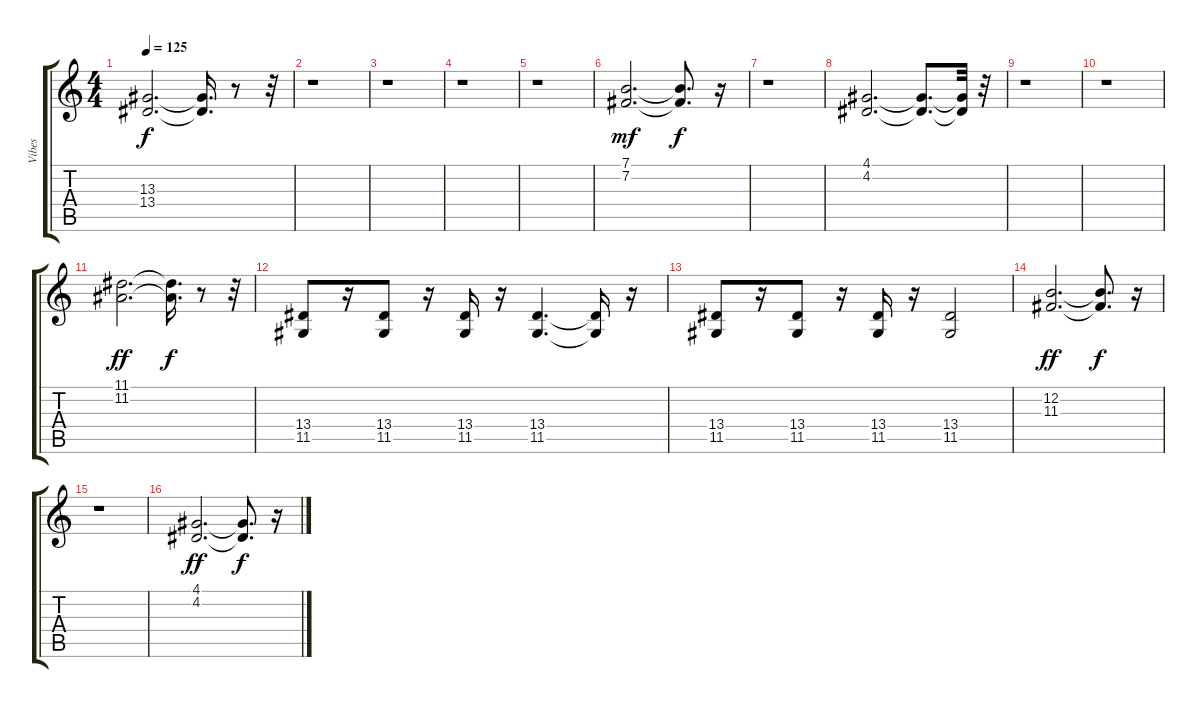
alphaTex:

\track ("Vibes" "Vibes") {instrument vibraphone}
\staff {score tabs}
\tuning (E4 B3 G3 D3 A2 E2) {hide}
\ts (4 4)
\tempo 125
\clef g2
\ks c
(13.3 13.4).2{d dy f} (13.3{t} 13.4{t}).16{d} r.8 r.32 |
r.1 |
r.1 |
r.1 |
r.1 |
(7.1 7.2).2{d dy mf} (7.1{t} 7.2{t}).8{d dy f} r.16 |
r.1 |
(4.1 4.2).2{d} (4.1{t} 4.2{t}).8{d} (4.1{t} 4.2{t}).32 r.32 |
r.1 |
r.1 |
(11.1 11.2).2{d dy ff} (11.1{t} 11.2{t}).16{d dy f} r.8 r.32 |
(13.4 11.5).8 r.16 (13.4 11.5).8 r.16 (13.4 11.5).16 r.16 (13.4 11.5).4{d} (13.4{t} 11.5{t}).16 r.16 |
(13.4 11.5).8 r.16 (13.4 11.5).8 r.16 (13.4 11.5).16 r.16 (13.4 11.5).2 |
(12.2 11.3).2{d dy ff} (12.2{t} 11.3{t}).8{d dy f} r.16 |
r.1 |
(4.1 4.2).2{d dy ff} (4.1{t} 4.2{t}).8{d dy f} r.16
